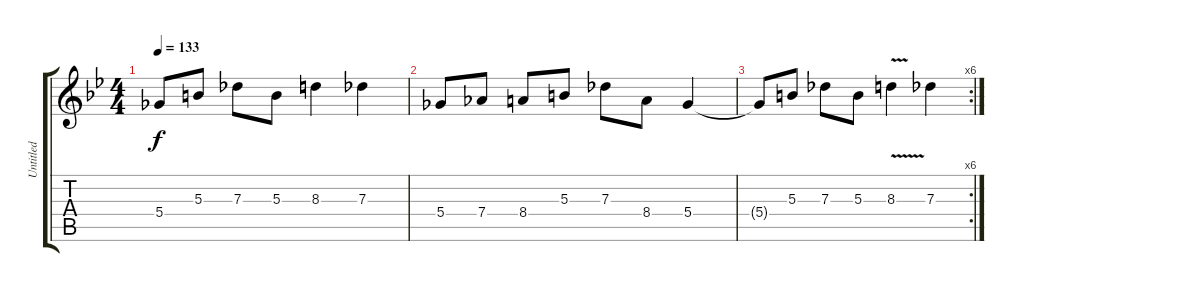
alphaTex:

\track ("Untitled" "Untitled") {instrument distortionguitar}
\staff {score tabs}
\tuning (Eb4 Bb3 Gb3 Db3 Ab2 Eb2) {hide}
\ts (4 4)
\tempo 133
\clef g2
\ks bb
5.4{t}.8{dy f} 5.3.8 7.3.8 5.3.8 8.3.4 7.3.4 |
5.4.8 7.4.8 8.4.8 5.3.8 7.3.8 8.4.8 5.4.4 |
\rc 6
5.4{t}.8 5.3.8 7.3.8 5.3.8 8.3{v}.4 7.3.4
